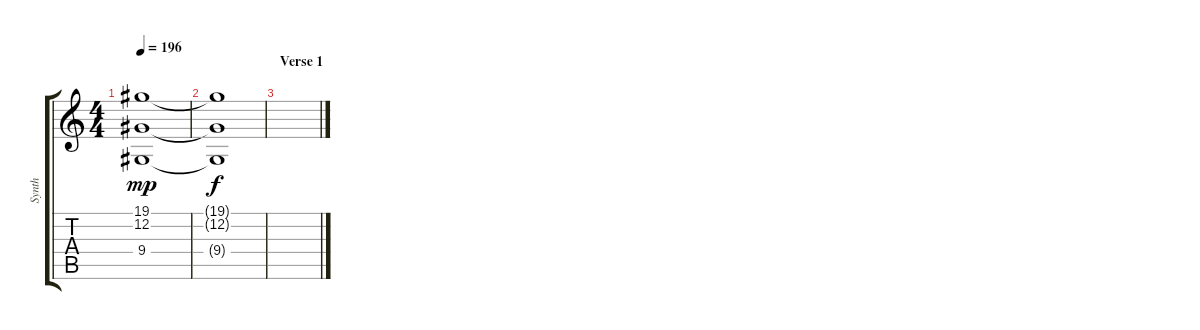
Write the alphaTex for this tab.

\track ("Synth" "Synth") {instrument synthstrings1}
\staff {score tabs}
\tuning (Db4 Ab3 E3 B2 Gb2 B1) {hide}
\ts (4 4)
\tempo 196
\clef g2
\ks c
(19.1{t} 12.2 9.4).1{dy mp} |
(19.1{t} 12.2{t} 9.4{t}).1{dy f} |
\section ("" "Verse 1")
